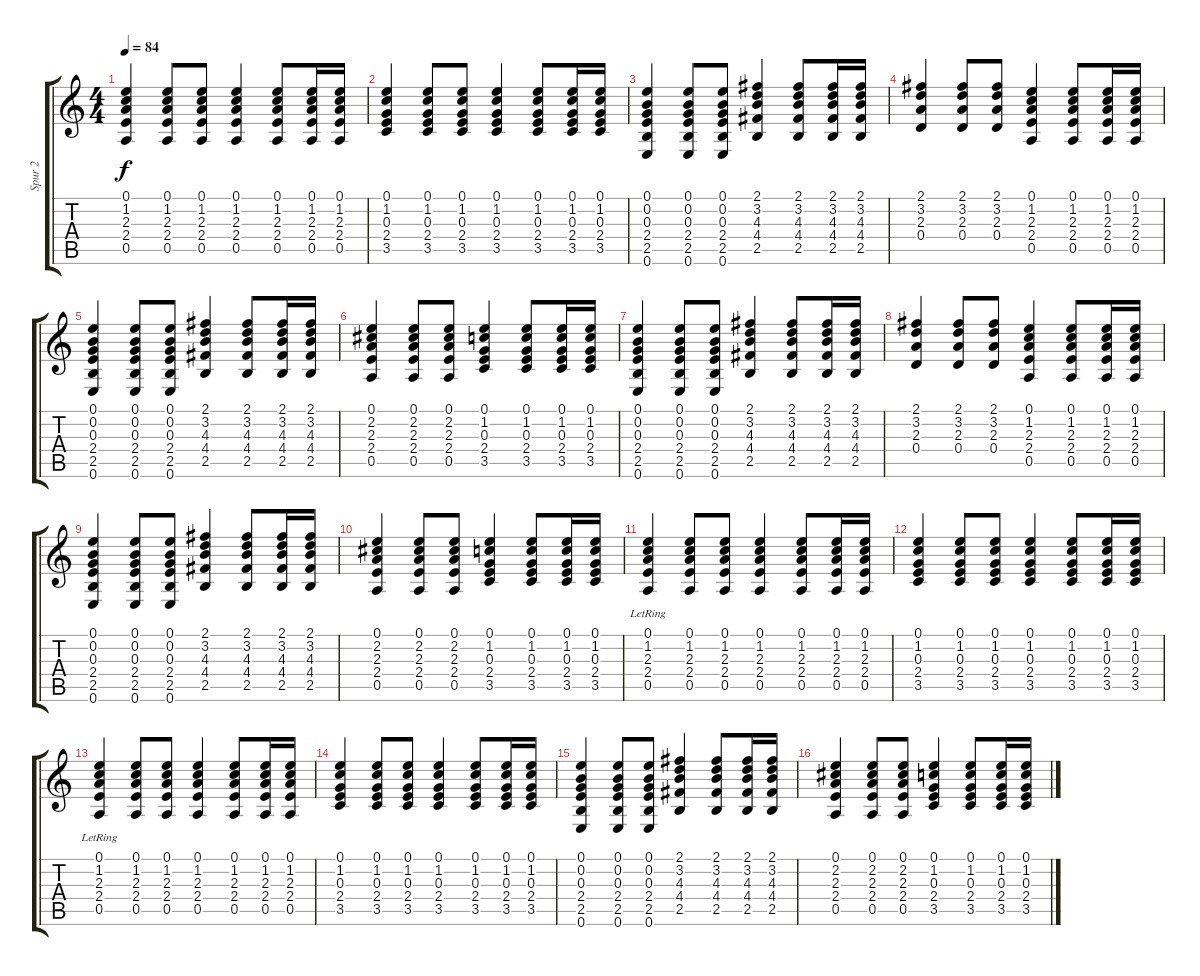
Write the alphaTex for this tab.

\track ("Spur 2" "Spur 2") {instrument acousticguitarsteel}
\staff {score tabs}
\tuning (E4 B3 G3 D3 A2 E2) {hide}
\ts (4 4)
\tempo 84
\clef g2
\ks c
(0.1 1.2 2.3 2.4 0.5).4{dy f} (0.1 1.2 2.3 2.4 0.5).8 (0.1 1.2 2.3 2.4 0.5).8 (0.1 1.2 2.3 2.4 0.5).4 (0.1 1.2 2.3 2.4 0.5).8 (0.1 1.2 2.3 2.4 0.5).16 (0.1 1.2 2.3 2.4 0.5).16 |
(0.1 1.2 0.3 2.4 3.5).4 (0.1 1.2 0.3 2.4 3.5).8 (0.1 1.2 0.3 2.4 3.5).8 (0.1 1.2 0.3 2.4 3.5).4 (0.1 1.2 0.3 2.4 3.5).8 (0.1 1.2 0.3 2.4 3.5).16 (0.1 1.2 0.3 2.4 3.5).16 |
(0.1 0.2 0.3 2.4 2.5 0.6).4{volume 12} (0.1 0.2 0.3 2.4 2.5 0.6).8 (0.1 0.2 0.3 2.4 2.5 0.6).8 (2.1 3.2 4.3 4.4 2.5).4 (2.1 3.2 4.3 4.4 2.5).8 (2.1 3.2 4.3 4.4 2.5).16 (2.1 3.2 4.3 4.4 2.5).16 |
(2.1 3.2 2.3 0.4).4 (2.1 3.2 2.3 0.4).8 (2.1 3.2 2.3 0.4).8 (0.1 1.2 2.3 2.4 0.5).4 (0.1 1.2 2.3 2.4 0.5).8 (0.1 1.2 2.3 2.4 0.5).16 (0.1 1.2 2.3 2.4 0.5).16 |
(0.1 0.2 0.3 2.4 2.5 0.6).4 (0.1 0.2 0.3 2.4 2.5 0.6).8 (0.1 0.2 0.3 2.4 2.5 0.6).8 (2.1 3.2 4.3 4.4 2.5).4 (2.1 3.2 4.3 4.4 2.5).8 (2.1 3.2 4.3 4.4 2.5).16 (2.1 3.2 4.3 4.4 2.5).16 |
(0.1 2.2 2.3 2.4 0.5).4 (0.1 2.2 2.3 2.4 0.5).8 (0.1 2.2 2.3 2.4 0.5).8 (0.1 1.2 0.3 2.4 3.5).4 (0.1 1.2 0.3 2.4 3.5).8 (0.1 1.2 0.3 2.4 3.5).16 (0.1 1.2 0.3 2.4 3.5).16 |
(0.1 0.2 0.3 2.4 2.5 0.6).4{volume 12} (0.1 0.2 0.3 2.4 2.5 0.6).8 (0.1 0.2 0.3 2.4 2.5 0.6).8 (2.1 3.2 4.3 4.4 2.5).4 (2.1 3.2 4.3 4.4 2.5).8 (2.1 3.2 4.3 4.4 2.5).16 (2.1 3.2 4.3 4.4 2.5).16 |
(2.1 3.2 2.3 0.4).4 (2.1 3.2 2.3 0.4).8 (2.1 3.2 2.3 0.4).8 (0.1 1.2 2.3 2.4 0.5).4 (0.1 1.2 2.3 2.4 0.5).8 (0.1 1.2 2.3 2.4 0.5).16 (0.1 1.2 2.3 2.4 0.5).16 |
(0.1 0.2 0.3 2.4 2.5 0.6).4 (0.1 0.2 0.3 2.4 2.5 0.6).8 (0.1 0.2 0.3 2.4 2.5 0.6).8 (2.1 3.2 4.3 4.4 2.5).4 (2.1 3.2 4.3 4.4 2.5).8 (2.1 3.2 4.3 4.4 2.5).16 (2.1 3.2 4.3 4.4 2.5).16 |
(0.1 2.2 2.3 2.4 0.5).4 (0.1 2.2 2.3 2.4 0.5).8 (0.1 2.2 2.3 2.4 0.5).8 (0.1 1.2 0.3 2.4 3.5).4 (0.1 1.2 0.3 2.4 3.5).8 (0.1 1.2 0.3 2.4 3.5).16 (0.1 1.2 0.3 2.4 3.5).16 |
(0.1{lr} 1.2{lr} 2.3{lr} 2.4{lr} 0.5).4 (0.1 1.2 2.3 2.4 0.5).8 (0.1 1.2 2.3 2.4 0.5).8 (0.1 1.2 2.3 2.4 0.5).4 (0.1 1.2 2.3 2.4 0.5).8 (0.1 1.2 2.3 2.4 0.5).16 (0.1 1.2 2.3 2.4 0.5).16 |
(0.1 1.2 0.3 2.4 3.5).4 (0.1 1.2 0.3 2.4 3.5).8 (0.1 1.2 0.3 2.4 3.5).8 (0.1 1.2 0.3 2.4 3.5).4 (0.1 1.2 0.3 2.4 3.5).8 (0.1 1.2 0.3 2.4 3.5).16 (0.1 1.2 0.3 2.4 3.5).16 |
(0.1{lr} 1.2{lr} 2.3{lr} 2.4{lr} 0.5).4 (0.1 1.2 2.3 2.4 0.5).8 (0.1 1.2 2.3 2.4 0.5).8 (0.1 1.2 2.3 2.4 0.5).4 (0.1 1.2 2.3 2.4 0.5).8 (0.1 1.2 2.3 2.4 0.5).16 (0.1 1.2 2.3 2.4 0.5).16 |
(0.1 1.2 0.3 2.4 3.5).4 (0.1 1.2 0.3 2.4 3.5).8 (0.1 1.2 0.3 2.4 3.5).8 (0.1 1.2 0.3 2.4 3.5).4 (0.1 1.2 0.3 2.4 3.5).8 (0.1 1.2 0.3 2.4 3.5).16 (0.1 1.2 0.3 2.4 3.5).16 |
(0.1 0.2 0.3 2.4 2.5 0.6).4 (0.1 0.2 0.3 2.4 2.5 0.6).8 (0.1 0.2 0.3 2.4 2.5 0.6).8 (2.1 3.2 4.3 4.4 2.5).4 (2.1 3.2 4.3 4.4 2.5).8 (2.1 3.2 4.3 4.4 2.5).16 (2.1 3.2 4.3 4.4 2.5).16 |
(0.1 2.2 2.3 2.4 0.5).4 (0.1 2.2 2.3 2.4 0.5).8 (0.1 2.2 2.3 2.4 0.5).8 (0.1 1.2 0.3 2.4 3.5).4 (0.1 1.2 0.3 2.4 3.5).8 (0.1 1.2 0.3 2.4 3.5).16 (0.1 1.2 0.3 2.4 3.5).16
